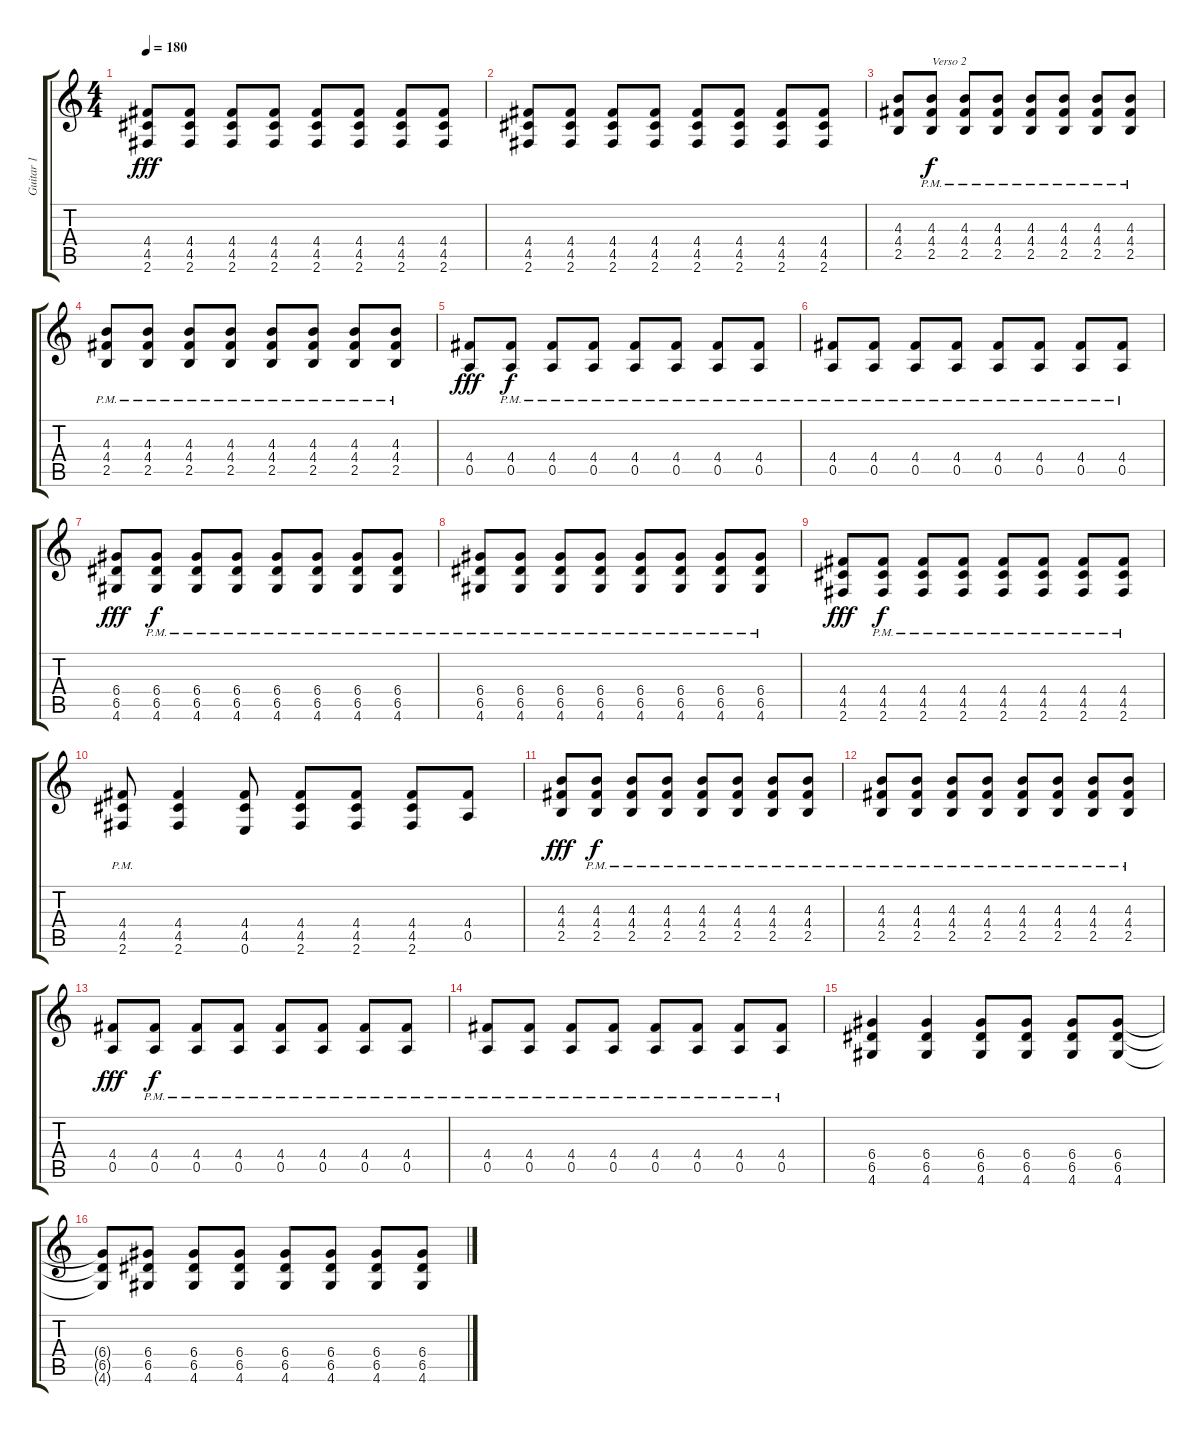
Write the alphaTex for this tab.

\track ("Guitar 1" "Guitar 1") {instrument distortionguitar}
\staff {score tabs}
\tuning (E4 B3 G3 D3 A2 E2) {hide}
\ts (4 4)
\tempo 180
\clef g2
\ks c
(4.4 4.5 2.6).8{dy fff} (4.4 4.5 2.6).8 (4.4 4.5 2.6).8 (4.4 4.5 2.6).8 (4.4 4.5 2.6).8 (4.4 4.5 2.6).8 (4.4 4.5 2.6).8 (4.4 4.5 2.6).8 |
(4.4 4.5 2.6).8 (4.4 4.5 2.6).8 (4.4 4.5 2.6).8 (4.4 4.5 2.6).8 (4.4 4.5 2.6).8 (4.4 4.5 2.6).8 (4.4 4.5 2.6).8 (4.4 4.5 2.6).8 |
(4.3 4.4 2.5).8 (4.3{pm} 4.4{pm} 2.5{pm}).8{txt "Verso 2" dy f} (4.3{pm} 4.4{pm} 2.5{pm}).8 (4.3{pm} 4.4{pm} 2.5{pm}).8 (4.3{pm} 4.4{pm} 2.5{pm}).8 (4.3{pm} 4.4{pm} 2.5{pm}).8 (4.3{pm} 4.4{pm} 2.5{pm}).8 (4.3{pm} 4.4{pm} 2.5{pm}).8 |
(4.3{pm} 4.4{pm} 2.5{pm}).8 (4.3{pm} 4.4{pm} 2.5{pm}).8 (4.3{pm} 4.4{pm} 2.5{pm}).8 (4.3{pm} 4.4{pm} 2.5{pm}).8 (4.3{pm} 4.4{pm} 2.5{pm}).8 (4.3{pm} 4.4{pm} 2.5{pm}).8 (4.3{pm} 4.4{pm} 2.5{pm}).8 (4.3{pm} 4.4{pm} 2.5{pm}).8 |
(4.4 0.5).8{dy fff} (4.4{pm} 0.5{pm}).8{dy f} (4.4{pm} 0.5{pm}).8 (4.4{pm} 0.5{pm}).8 (4.4{pm} 0.5{pm}).8 (4.4{pm} 0.5{pm}).8 (4.4{pm} 0.5{pm}).8 (4.4{pm} 0.5{pm}).8 |
(4.4{pm} 0.5{pm}).8 (4.4{pm} 0.5{pm}).8 (4.4{pm} 0.5{pm}).8 (4.4{pm} 0.5{pm}).8 (4.4{pm} 0.5{pm}).8 (4.4{pm} 0.5{pm}).8 (4.4{pm} 0.5{pm}).8 (4.4{pm} 0.5{pm}).8 |
(6.4 6.5 4.6).8{dy fff} (6.4{pm} 6.5{pm} 4.6{pm}).8{dy f} (6.4{pm} 6.5{pm} 4.6{pm}).8 (6.4{pm} 6.5{pm} 4.6{pm}).8 (6.4{pm} 6.5{pm} 4.6{pm}).8 (6.4{pm} 6.5{pm} 4.6{pm}).8 (6.4{pm} 6.5{pm} 4.6{pm}).8 (6.4{pm} 6.5{pm} 4.6{pm}).8 |
(6.4{pm} 6.5{pm} 4.6{pm}).8 (6.4{pm} 6.5{pm} 4.6{pm}).8 (6.4{pm} 6.5{pm} 4.6{pm}).8 (6.4{pm} 6.5{pm} 4.6{pm}).8 (6.4{pm} 6.5{pm} 4.6{pm}).8 (6.4{pm} 6.5{pm} 4.6{pm}).8 (6.4{pm} 6.5{pm} 4.6{pm}).8 (6.4{pm} 6.5{pm} 4.6{pm}).8 |
(4.4 4.5 2.6).8{dy fff} (4.4{pm} 4.5{pm} 2.6{pm}).8{dy f} (4.4{pm} 4.5{pm} 2.6{pm}).8 (4.4{pm} 4.5{pm} 2.6{pm}).8 (4.4{pm} 4.5{pm} 2.6{pm}).8 (4.4{pm} 4.5{pm} 2.6{pm}).8 (4.4{pm} 4.5{pm} 2.6{pm}).8 (4.4{pm} 4.5{pm} 2.6{pm}).8 |
(4.4{pm} 4.5{pm} 2.6{pm}).8 (4.4 4.5 2.6).4 (4.4 4.5 0.6).8 (4.4 4.5 2.6).8 (4.4 4.5 2.6).8 (4.4 4.5 2.6).8 (4.4 0.5).8 |
(4.3 4.4 2.5).8{dy fff} (4.3{pm} 4.4{pm} 2.5{pm}).8{dy f} (4.3{pm} 4.4{pm} 2.5{pm}).8 (4.3{pm} 4.4{pm} 2.5{pm}).8 (4.3{pm} 4.4{pm} 2.5{pm}).8 (4.3{pm} 4.4{pm} 2.5{pm}).8 (4.3{pm} 4.4{pm} 2.5{pm}).8 (4.3{pm} 4.4{pm} 2.5{pm}).8 |
(4.3{pm} 4.4{pm} 2.5{pm}).8 (4.3{pm} 4.4{pm} 2.5{pm}).8 (4.3{pm} 4.4{pm} 2.5{pm}).8 (4.3{pm} 4.4{pm} 2.5{pm}).8 (4.3{pm} 4.4{pm} 2.5{pm}).8 (4.3{pm} 4.4{pm} 2.5{pm}).8 (4.3{pm} 4.4{pm} 2.5{pm}).8 (4.3{pm} 4.4{pm} 2.5{pm}).8 |
(4.4 0.5).8{dy fff} (4.4{pm} 0.5{pm}).8{dy f} (4.4{pm} 0.5{pm}).8 (4.4{pm} 0.5{pm}).8 (4.4{pm} 0.5{pm}).8 (4.4{pm} 0.5{pm}).8 (4.4{pm} 0.5{pm}).8 (4.4{pm} 0.5{pm}).8 |
(4.4{pm} 0.5{pm}).8 (4.4{pm} 0.5{pm}).8 (4.4{pm} 0.5{pm}).8 (4.4{pm} 0.5{pm}).8 (4.4{pm} 0.5{pm}).8 (4.4{pm} 0.5{pm}).8 (4.4{pm} 0.5{pm}).8 (4.4{pm} 0.5{pm}).8 |
(6.4 6.5 4.6).4 (6.4 6.5 4.6).4 (6.4 6.5 4.6).8 (6.4 6.5 4.6).8 (6.4 6.5 4.6).8 (6.4 6.5 4.6).8 |
(6.4{t} 6.5{t} 4.6{t}).8 (6.4 6.5 4.6).8 (6.4 6.5 4.6).8 (6.4 6.5 4.6).8 (6.4 6.5 4.6).8 (6.4 6.5 4.6).8 (6.4 6.5 4.6).8 (6.4 6.5 4.6).8
